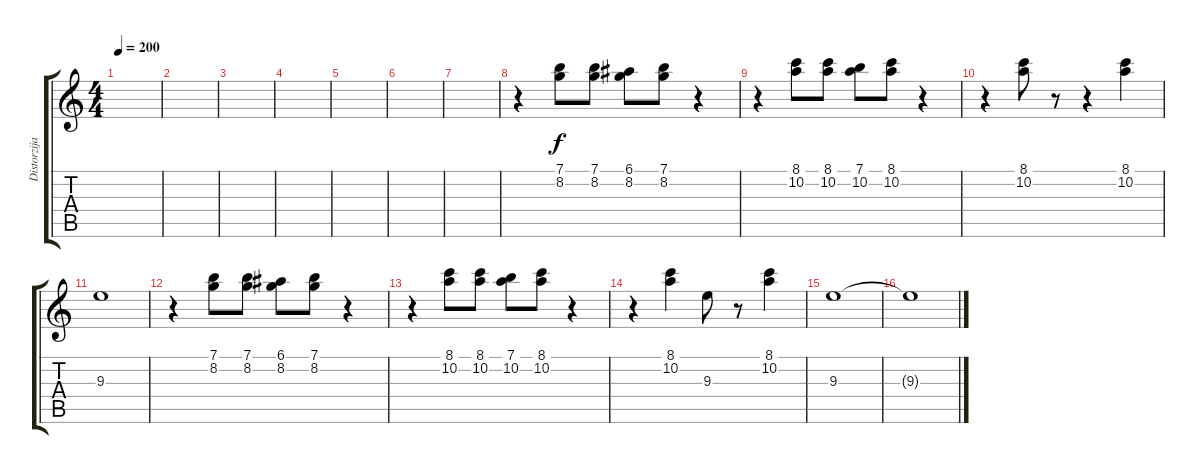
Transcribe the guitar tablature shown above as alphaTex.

\track ("Distorzija" "Distorzija") {instrument distortionguitar}
\staff {score tabs}
\tuning (E4 B3 G3 D3 A2 E2) {hide}
\ts (4 4)
\tempo 200
\clef g2
\ks c
|
|
|
|
|
|
|
r.4 (7.1 8.2).8 (7.1 8.2).8 (6.1 8.2).8 (7.1 8.2).8 r.4 |
r.4 (8.1 10.2).8 (8.1 10.2).8 (7.1 10.2).8 (8.1 10.2).8 r.4 |
r.4 (8.1 10.2).8 r.8 r.4 (8.1 10.2).4 |
9.3.1 |
r.4 (7.1 8.2).8 (7.1 8.2).8 (6.1 8.2).8 (7.1 8.2).8 r.4 |
r.4 (8.1 10.2).8 (8.1 10.2).8 (7.1 10.2).8 (8.1 10.2).8 r.4 |
r.4 (8.1 10.2).4 9.3.8 r.8 (8.1 10.2).4 |
9.3.1 |
9.3{t}.1
